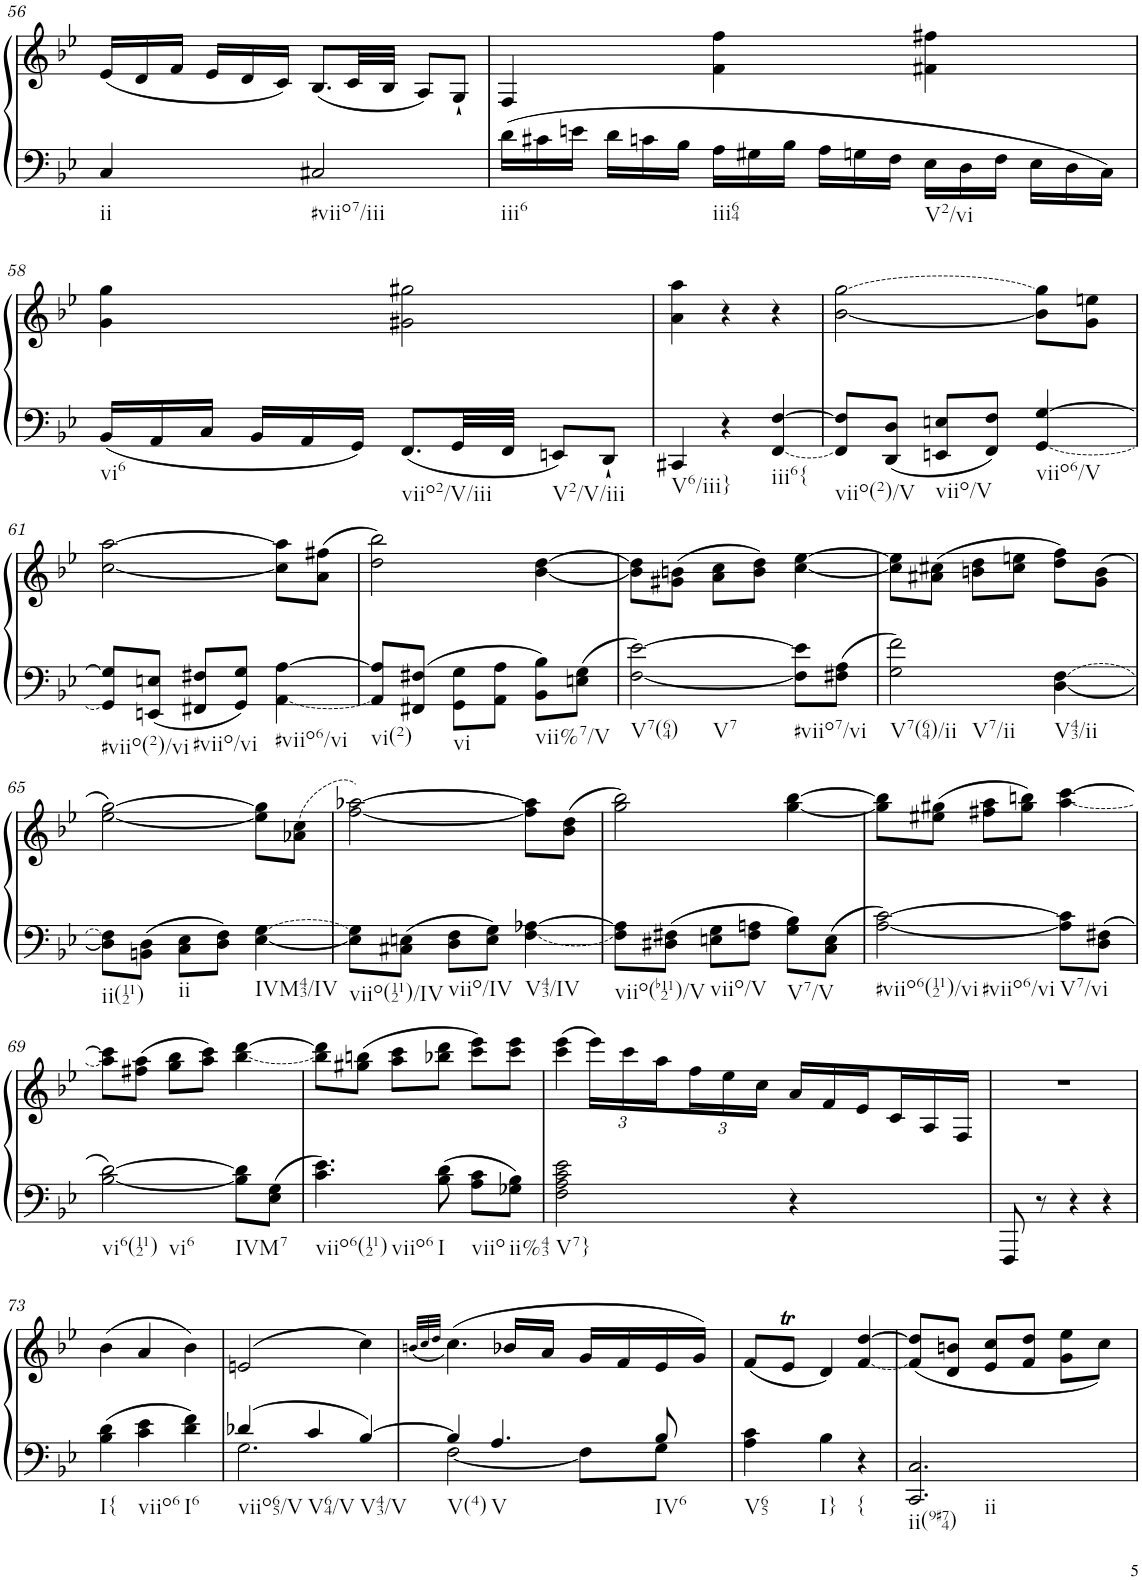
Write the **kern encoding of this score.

**kern	**kern
*part1	*part1
*staff2	*staff1
*I"unbenannt2	*
!!LO:PB:g=z
*clefF4	*clefG2
*k[b-e-]	*k[b-e-]
*M3/4	*M3/4
*	*Xtuplet
=56	=56
!LO:TX:b:t=ii	!
4C/	(24e-/LL
.	24d/
.	24f/JJ
.	24e-/LL
.	24d/
.	24c/JJ)
!LO:TX:b:t=#viio7/iii	!
2C#X/	(8.B-/L
.	32c/LL
.	32B-/JJJ
.	8A/L)
.	8G`/J
=57	=57
*Xtuplet	*
!LO:TX:b:t=iii6	!
24d\LL	4F/
24c#X\	.
24en\JJ	.
24d\LL	.
24cn\	.
24B-\JJ	.
!LO:TX:b:t=iii64	!
24A\LL	4f\ 4ff\
24G#X\	.
24B-\JJ	.
24A\LL	.
24Gn\	.
24F\JJ	.
!LO:TX:b:t=V2/vi	!
24E-\LL	4f#X\ 4ff#X\
24D\	.
24F\JJ	.
24E-\LL	.
24D\	.
24C\JJ	.
!!LO:LB:g=z
=58	=58
!LO:TX:b:t=vi6	!
24BB-/LL	4g\ 4gg\
24AA/	.
24C/JJ	.
24BB-/LL	.
24AA/	.
24GG/JJ	.
!LO:TX:b:t=viio2/V/iii	!
8.FF/L	2g#X\ 2gg#X\
32GG/LL	.
32FF/JJJ	.
!LO:TX:b:t=V2/V/iii	!
8EEn/L	.
8DD`/J	.
=59	=59
!LO:TX:b:t=V6/iii}	!
4CC#X/	4a\ 4aa\
4r	4r
!LO:TX:b:t=iii6{	!
!LO:T:n=1:dash	!
[4FF/ [4F/	4r
=60	=60
!LO:TX:b:t=viio(2)/V	!
!	!LO:T:n=2:dash
8FF/] 8F/]L	[2b-\ [2gg\
8DD/ 8D/J	.
!LO:TX:b:t=viio/V	!
8EEn/ 8En/L	.
8FF/ 8F/J	.
!LO:TX:b:t=viio6/V	!
!LO:T:n=1:dash	!
[4GG/ [4G/	8b-\] 8gg\]L
.	8g\ 8een\J
!!LO:LB:g=z
=61	=61
!LO:TX:b:t=#viio(2)/vi	!
8GG/] 8G/]L	[2cc\ [2aa\
8EEn/ 8En/J	.
!LO:TX:b:t=#viio/vi	!
8FF#X/ 8F#X/L	.
8GG/ 8G/J	.
!LO:TX:b:t=#viio6/vi	!
!LO:T:n=1:dash	!
[4AA\ [4A\	8cc\] 8aa\]L
.	(8a\ 8ff#X\J
=62	=62
!LO:TX:b:t=vi(2)	!
8AA/] 8A/]L	2dd\ 2bb-\)
8FF#X/ 8F#X/J	.
!LO:TX:b:t=vi	!
8GG\ 8G\L	.
8AA\ 8A\J	.
!LO:TX:b:t=vii%7/V	!
8BB-\ 8B-\L	[4b-\ [4dd\
8En\ 8G\J	.
=63	=63
!LO:TX:b:t=V7(64)	!
!LO:TX:b:t=V7	!
[2F\ [2e-\	8b-\] 8dd\]L
.	(8g#X\ 8bn\J
.	8a\ 8cc\L
.	8b\ 8dd\J)
!LO:TX:b:t=#viio7/vi	!
8F\] 8e-\]L	[4cc\ [4ee-\
8F#X\ 8A\J	.
=64	=64
!LO:TX:b:t=V7(64)/ii	!
!LO:TX:b:t=V7/ii	!
2G\ 2f\	8cc\] 8ee-\]L
.	(8a#X\ 8cc#X\J
.	8bn\ 8dd\L
.	8cc#\ 8een\J
!LO:TX:b:t=V43/ii	!
!LO:T:n=2:dash	!
[4D\ [4F\	8dd\ 8ff\L)
.	(8g\ 8b\J
!!LO:LB:g=z
=65	=65
!LO:TX:b:t=ii(112)	!
8D\] 8F\]L	[2ee-\ [2gg\)
8BBn\ 8D\J	.
!LO:TX:b:t=ii	!
8C\ 8E-\L	.
8D\ 8F\J	.
!LO:TX:b:t=IVM43/IV	!
!LO:T:n=2:dash	!
[4E-\ [4G\	8ee-\] 8gg\]L
.	(8a-X\ 8cc\J
=66	=66
!LO:TX:b:t=viio(112)/IV	!
8E-\] 8G\]L	[2ff\ [2aa-X\)
8C#X\ 8En\J	.
!LO:TX:b:t=viio/IV	!
8D\ 8F\L	.
8E\ 8G\J	.
!LO:TX:b:t=V43/IV	!
!LO:T:n=1:dash	!
[4F\ [4A-X\	8ff\] 8aa-\]L
.	(8b-\ 8dd\J
=67	=67
!LO:TX:b:t=viio(b112)/V	!
8F\] 8A-\]L	2gg\ 2bb-\)
8D#X\ 8F#X\J	.
!LO:TX:b:t=viio/V	!
8En\ 8G\L	.
8F#\ 8An\J	.
!LO:TX:b:t=V7/V	!
8G\ 8B-\L	[4gg\ [4bb-\
8C\ 8E\J	.
=68	=68
!LO:TX:b:t=#viio6(112)/vi	!
!LO:TX:b:t=#viio6/vi	!
[2A\ [2c\	8gg\] 8bb-\]L
.	(8ee#X\ 8gg#X\J
.	8ff#X\ 8aa\L
.	8gg#\ 8bbn\J)
!LO:TX:b:t=V7/vi	!
!	!LO:T:n=1:dash
8A\] 8c\]L	[4aa\ [4ccc\
8D\ 8F#X\J	.
!!LO:LB:g=z
=69	=69
!LO:TX:b:t=vi6(112)	!
!LO:TX:b:t=vi6	!
[2B-\ [2d\	8aa\] 8ccc\]L
.	(8ff#X\ 8aa\J
.	8gg\ 8bb-\L
.	8aa\ 8ccc\J)
!LO:TX:b:t=IVM7	!
!	!LO:T:n=1:dash
8B-\] 8d\]L	[4bb-\ [4ddd\
8E-\ 8G\J	.
=70	=70
!LO:TX:b:t=viio6(112)	!
!LO:TX:b:t=viio6	!
4.c\ 4.e-\	8bb-\] 8ddd\]L
.	(8gg#X\ 8bbn\J
.	8aa\ 8ccc\L
!LO:TX:b:t=I	!
8B-\ 8d\	8bb-X\ 8ddd\J
!LO:TX:b:t=viio	!
8A\ 8c\L	8ccc\ 8eee-\L)
!LO:TX:b:t=ii%43	!
8G-X\ 8B-\J	8ccc\ 8eee-\J
=71	=71
!LO:TX:b:t=V7}	!
2F\ 2A\ 2c\ 2e-\	(4ccc\ 4eee-\
*	*tuplet
*	*Xbrackettup
.	24eee-\LL)
.	24ccc\
.	24aa\
.	24ff\
.	24ee-\
.	24cc\JJ
*	*Xtuplet
4r	24a/LL
.	24f/
.	24e-/
.	24c/
.	24A/
.	24F/JJ
=72	=72
8FFF/	2.r
8r	.
4r	.
4r	.
!!LO:LB:g=z
=73	=73
!LO:TX:b:t=I{	!
4B-\ 4d\	(4b-\
!LO:TX:b:t=viio6	!
4c\ 4e-\	4a/
!LO:TX:b:t=I6	!
4d\ 4f\	4b-\)
=74	=74
*^	*
!LO:TX:b:t=viio65/V	!	!
4d-X/	2.G\	(2en/
!LO:TX:b:t=V64/V	!	!
4c/	.	.
!LO:TX:b:t=V43/V	!	!
[4B-/	.	4cc\)
=75	=75	=75
.	.	(32qbn/LLL
.	.	32qcc/
.	.	32qdd/JJJ
!LO:TX:b:t=V(4)	!	!
4B-/]	[2F\	(4.cc\)
!LO:TX:b:t=V	!	!
4.A/	.	.
.	.	16b-X/LL
.	.	16a/JJ
.	8F\L]	16g/LL
.	.	16f/
!LO:TX:b:t=IV6	!	!
8B-/	8G\J	16e-/
.	.	16g/JJ)
*v	*v	*
=76	=76
!LO:TX:b:t=V65	!
4A\ 4c\	(<8f/L
.	8e-T/J
!LO:TX:b:t=I}	!
4B-\	4d/)
!LO:TX:b:t={	!
!	!LO:T:n=1:dash
4r	[4f/ [4dd/
=77	=77
!LO:TX:b:t=ii(9#74)	!
!LO:TX:b:t=ii	!
2.CC/ 2.C/	(<8f/] 8dd/]L
.	8d/ 8bn/J
.	8e-/ 8cc/L
.	8f/ 8dd/J
.	8g\ 8ee-\L
.	8cc\J)
=	=
*-	*-
